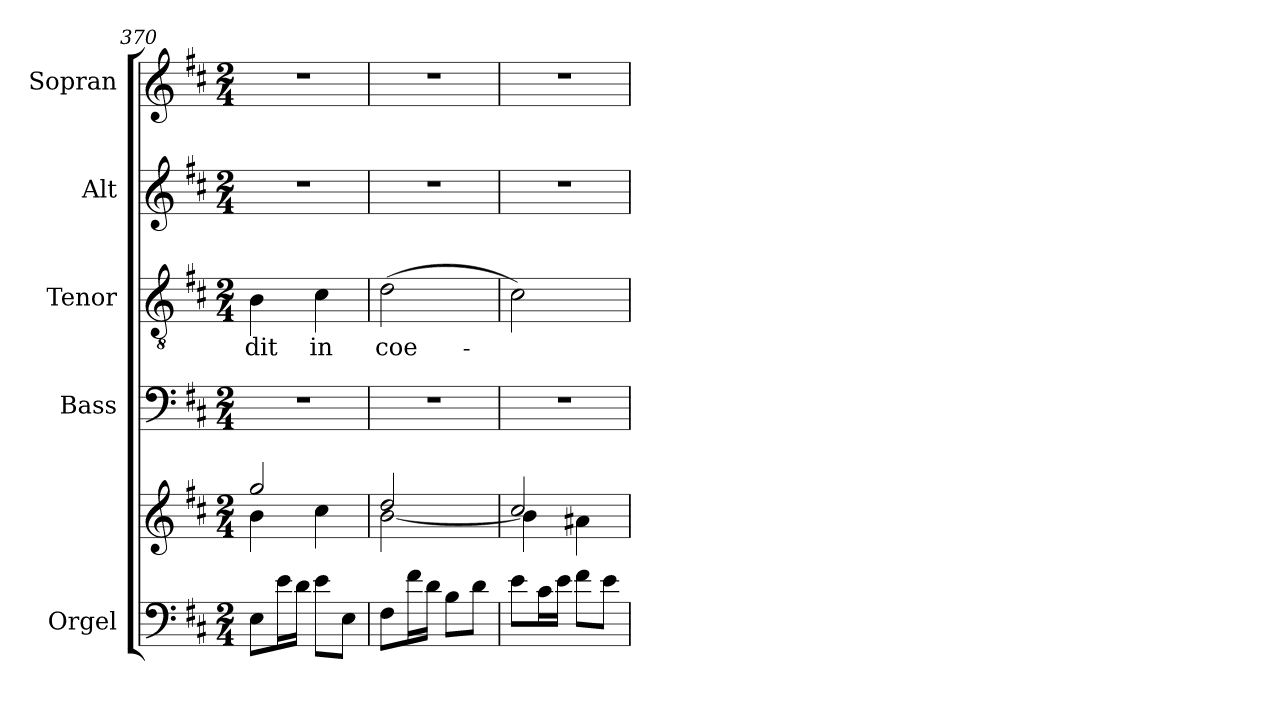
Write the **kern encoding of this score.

**kern	**kern	**kern	**kern	**text	**kern	**kern
*part5	*part5	*part4	*part3	*part3	*part2	*part1
*staff6	*staff5	*staff4	*staff3	*staff3	*staff2	*staff1
*I"Orgel	*	*I"Bass	*I"Tenor	*	*I"Alt	*I"Sopran
*I'Org.	*	*I'B.	*I'T.	*	*I'A.	*I'S.
*clefF4	*clefG2	*clefF4	*clefGv2	*	*clefG2	*clefG2
*k[f#c#]	*k[f#c#]	*k[f#c#]	*k[f#c#]	*	*k[f#c#]	*k[f#c#]
*D:	*D:	*D:	*D:	*	*D:	*D:
*M2/4	*M2/4	*M2/4	*M2/4	*	*M2/4	*M2/4
=370	=370	=370	=370	=370	=370	=370
*	*^	*	*	*	*	*
!	!	!	!	!	!LO:LY:b	!	!
8E\L	2gg/	4b\	2r	4B\	-dit	2r	2r
16e\L	.	.	.	.	.	.	.
16d\JJ	.	.	.	.	.	.	.
!	!	!	!	!	!LO:LY:b	!	!
8e\L	.	4cc#\	.	4c#\	in	.	.
8E\J	.	.	.	.	.	.	.
=371	=371	=371	=371	=371	=371	=371	=371
!	!	!	!	!	!LO:LY:b	!	!
8F#\L	2dd/	[<2b\	2r	(>2d\	coe-	2r	2r
16f#\L	.	.	.	.	.	.	.
16d\JJ	.	.	.	.	.	.	.
8B\L	.	.	.	.	.	.	.
8d\J	.	.	.	.	.	.	.
=372	=372	=372	=372	=372	=372	=372	=372
8e\L	2cc#/	4b\]	2r	2c#\)	.	2r	2r
16c#\L	.	.	.	.	.	.	.
16e\JJ	.	.	.	.	.	.	.
8f#\L	.	4a#X\	.	.	.	.	.
8e\J	.	.	.	.	.	.	.
*	*v	*v	*	*	*	*	*
=	=	=	=	=	=	=
*-	*-	*-	*-	*-	*-	*-
